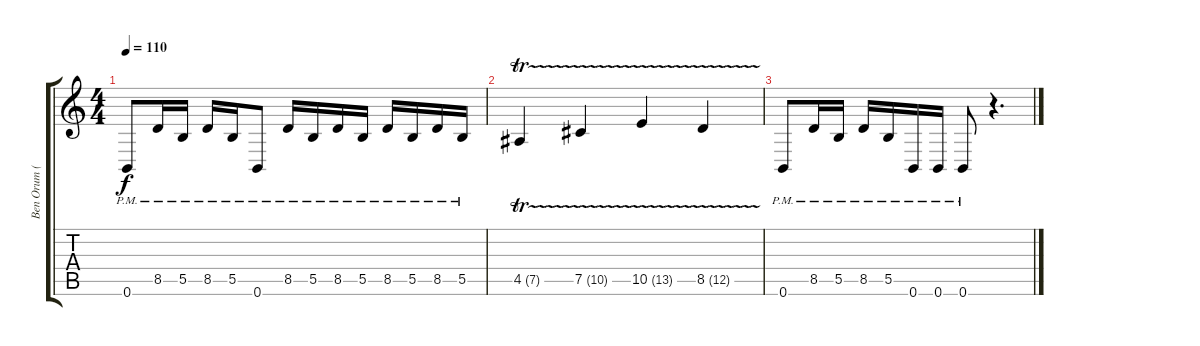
\track ("Ben Orum (Guitar)" "Ben Orum (") {instrument overdrivenguitar}
\staff {score tabs}
\tuning (Db4 Ab3 E3 B2 Gb2 B1) {hide}
\ts (4 4)
\tempo 110
\clef g2
\ks c
0.6{pm}.8{dy f} 8.5{pm}.16 5.5{pm}.16 8.5{pm}.16 5.5{pm}.16 0.6{pm}.8 8.5{pm}.16 5.5{pm}.16 8.5{pm}.16 5.5{pm}.16 8.5{pm}.16 5.5{pm}.16 8.5{pm}.16 5.5{pm}.16 |
4.5{tr (7 32)}.4 7.5{tr (10 32)}.4 10.5{tr (13 32)}.4 8.5{tr (12 32)}.4 |
0.6{pm}.8 8.5{pm}.16 5.5{pm}.16 8.5{pm}.16 5.5{pm}.16 0.6{pm}.16 0.6{pm}.16 0.6{pm}.8 r.4{d}
